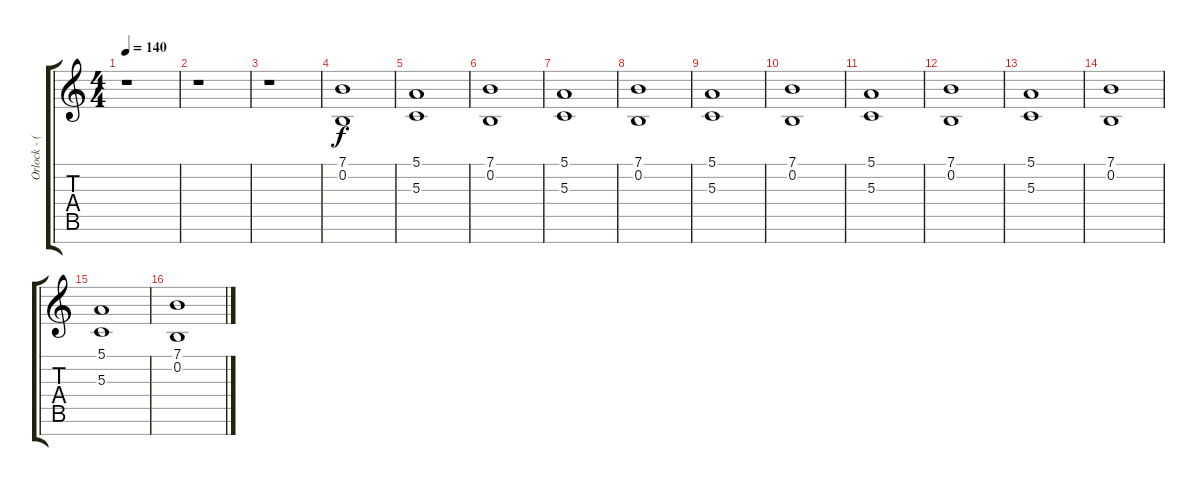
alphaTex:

\track ("Orlock - (Choir Aahs)" "Orlock - (") {instrument choiraahs}
\staff {score tabs}
\tuning (E4 B3 G3 D3 A2 E2 B1) {hide}
\ts (4 4)
\tempo 140
\clef g2
\ks c
r.1{dy f} |
r.1 |
r.1 |
(7.1 0.2).1 |
(5.1 5.3).1 |
(7.1 0.2).1 |
(5.1 5.3).1 |
(7.1 0.2).1 |
(5.1 5.3).1 |
(7.1 0.2).1 |
(5.1 5.3).1 |
(7.1 0.2).1 |
(5.1 5.3).1 |
(7.1 0.2).1 |
(5.1 5.3).1 |
(7.1 0.2).1
